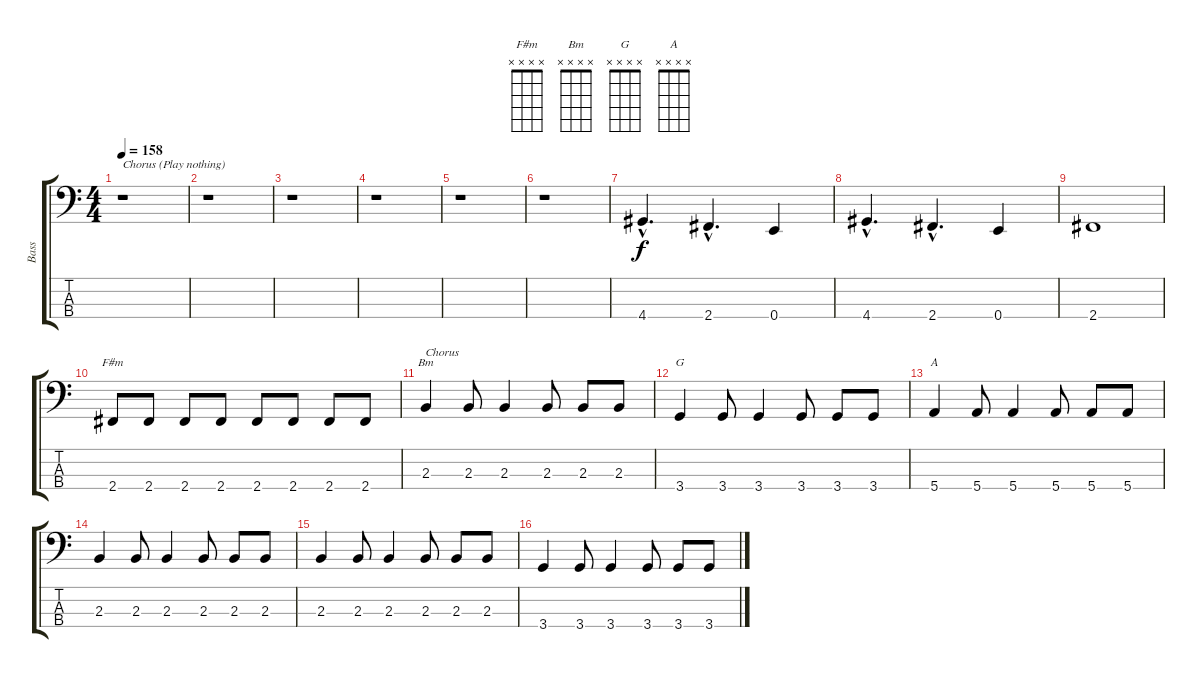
\track ("Bass" "Bass") {instrument electricbassfinger}
\staff {score tabs}
\tuning (G2 D2 A1 E1) {hide}
\chord ("F#m" x x x x) {firstfret 0}
\chord ("Bm" x x x x) {firstfret 0}
\chord ("G" x x x x) {firstfret 0}
\chord ("A" x x x x) {firstfret 0}
\ts (4 4)
\tempo 158
\clef f4
\ks c
r.1{txt "Chorus (Play nothing)" dy f} |
r.1 |
r.1 |
r.1 |
r.1 |
r.1 |
4.4{hac}.4{d} 2.4{hac}.4{d} 0.4.4 |
4.4{hac}.4{d} 2.4{hac}.4{d} 0.4.4 |
2.4.1 |
2.4.8{ch "F#m"} 2.4.8 2.4.8 2.4.8 2.4.8 2.4.8 2.4.8 2.4.8 |
2.3.4{ch "Bm" txt "Chorus"} 2.3.8 2.3.4 2.3.8 2.3.8 2.3.8 |
3.4.4{ch "G"} 3.4.8 3.4.4 3.4.8 3.4.8 3.4.8 |
5.4.4{ch "A"} 5.4.8 5.4.4 5.4.8 5.4.8 5.4.8 |
2.3.4 2.3.8 2.3.4 2.3.8 2.3.8 2.3.8 |
2.3.4 2.3.8 2.3.4 2.3.8 2.3.8 2.3.8 |
3.4.4 3.4.8 3.4.4 3.4.8 3.4.8 3.4.8
